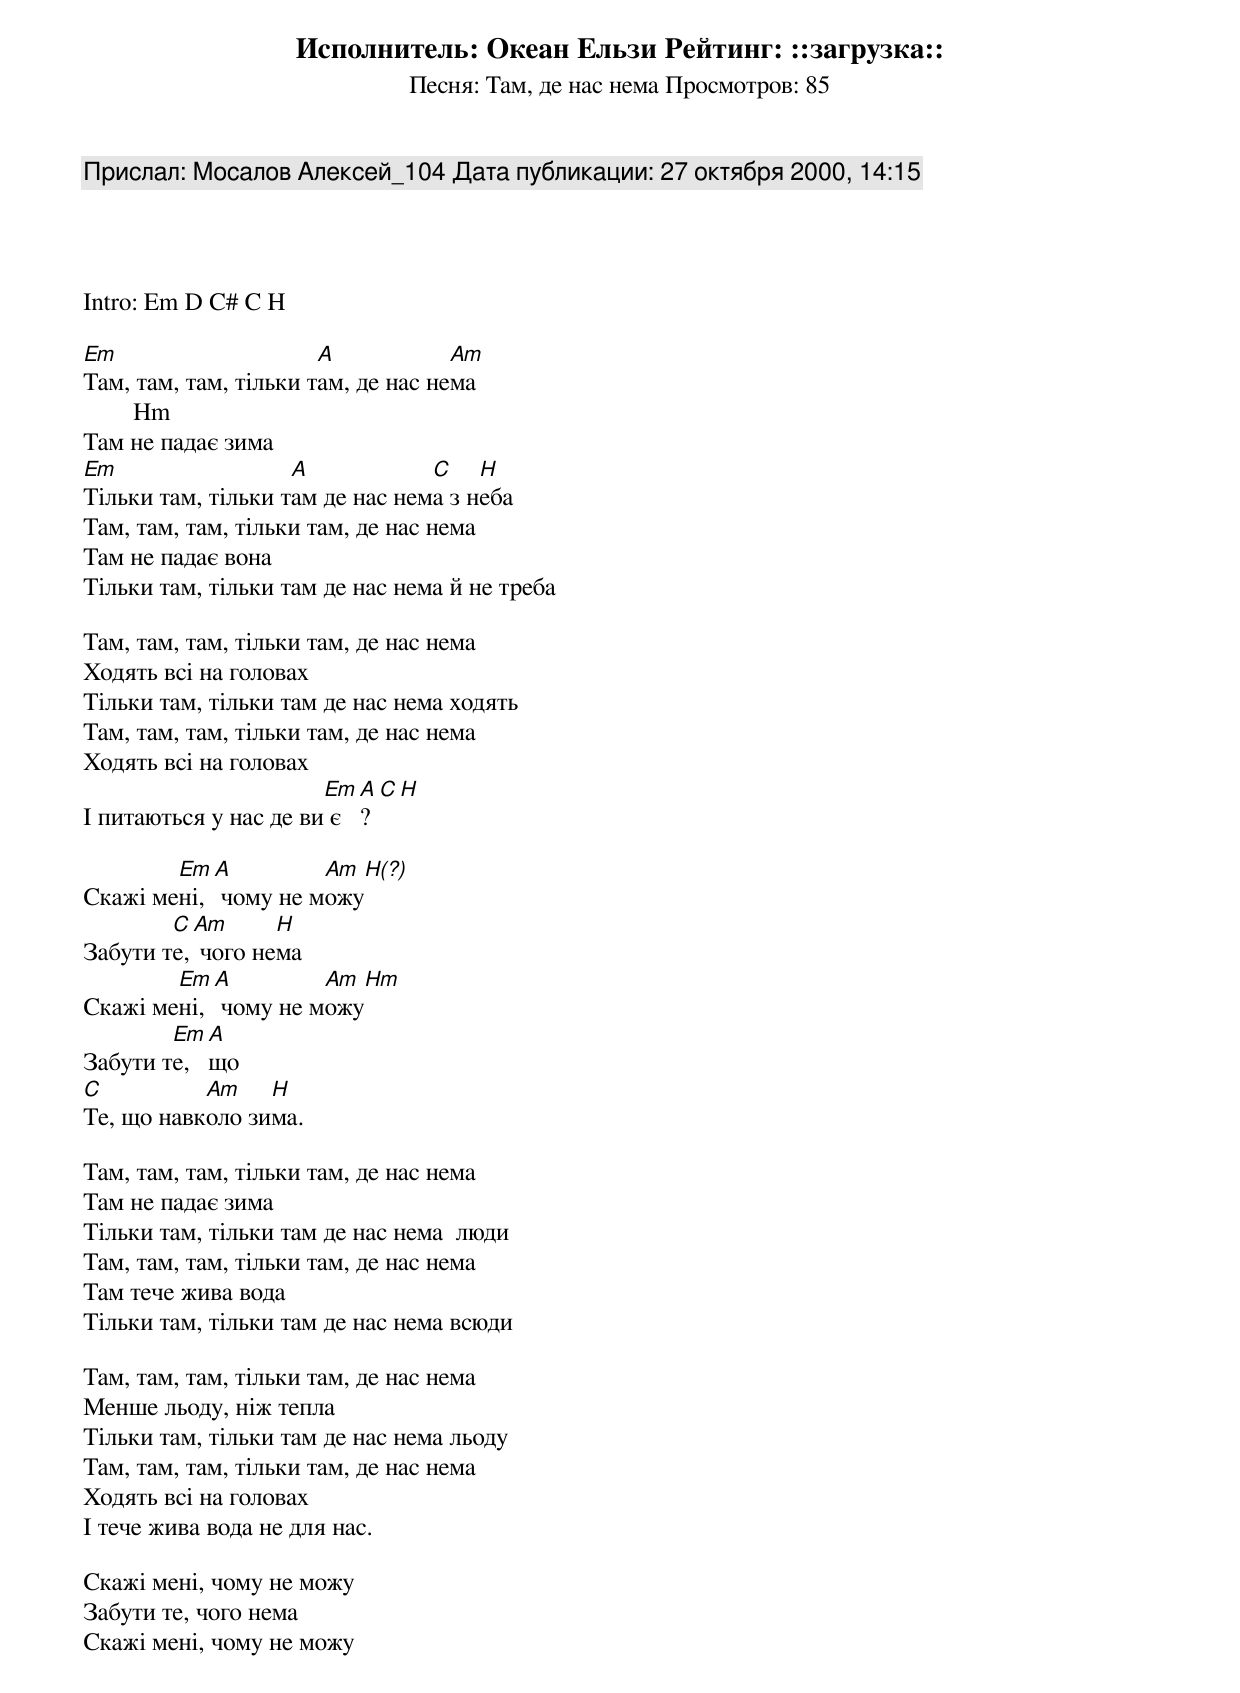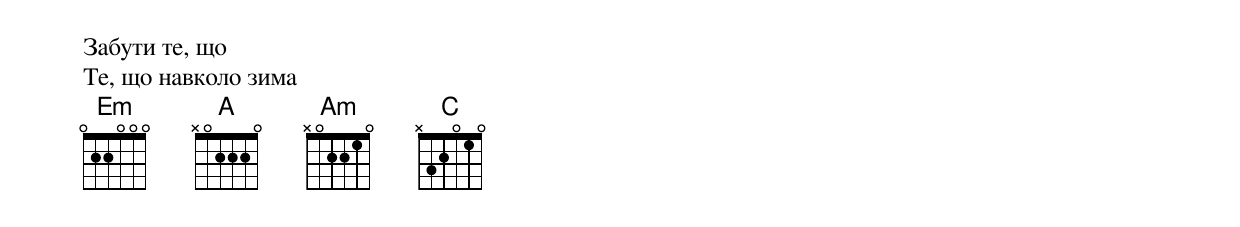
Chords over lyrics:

Исполнитель: Океан Ельзи Рейтинг: ::загрузка::
Песня: Там, де нас нема Просмотров: 85
Прислал: Мосалов Алексей_104 Дата публикации: 27 октября 2000, 14:15




Intro: Em D C# C H

Em                     A            Am
Там, там, там, тільки там, де нас нема
        Hm
Там не падає зима
Em                  A            C    H
Тільки там, тільки там де нас нема з неба
Там, там, там, тільки там, де нас нема
Там не падає вона
Тільки там, тільки там де нас нема й не треба

Там, там, там, тільки там, де нас нема
Ходять всі на головах
Тільки там, тільки там де нас нема ходять
Там, там, там, тільки там, де нас нема
Ходять всі на головах
                       Em A C H
І питаються у нас де ви є ?

        Em A         Am   H(?)
Скажі мені, чому не можу
        C Am      H
Забути те, чого нема
        Em A         Am   Hm
Скажі мені, чому не можу
        Em A
Забути те, що
C          Am    H
Те, що навколо зима.

Там, там, там, тільки там, де нас нема
Там не падає зима
Тільки там, тільки там де нас нема  люди
Там, там, там, тільки там, де нас нема
Там тече жива вода
Тільки там, тільки там де нас нема всюди

Там, там, там, тільки там, де нас нема
Менше льоду, ніж тепла
Тільки там, тільки там де нас нема льоду
Там, там, там, тільки там, де нас нема
Ходять всі на головах
І тече жива вода не для нас.

Скажі мені, чому не можу
Забути те, чого нема
Скажі мені, чому не можу
Забути те, що
Те, що навколо зима
